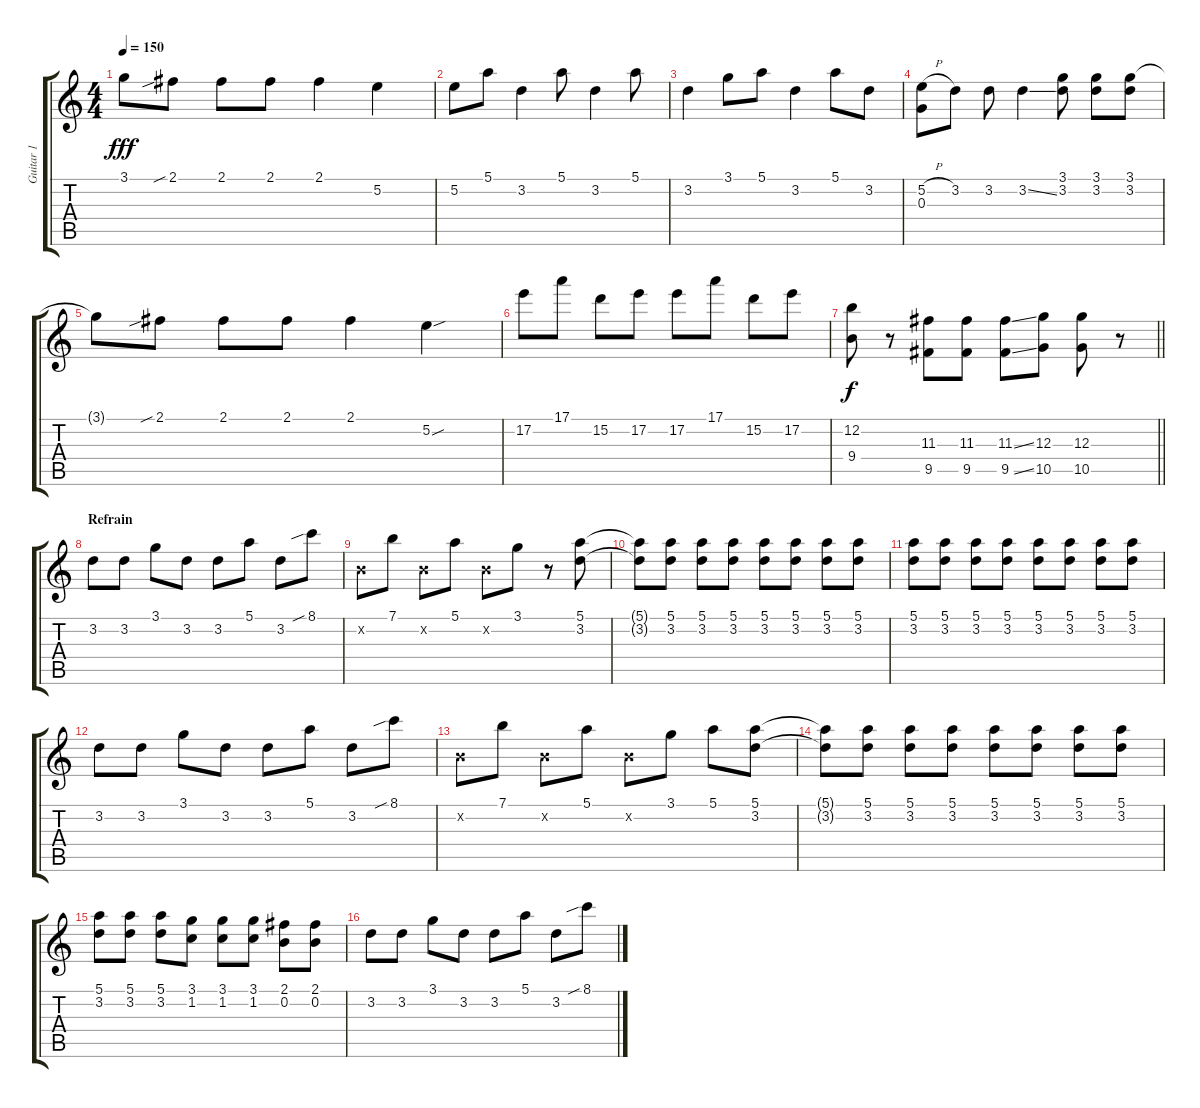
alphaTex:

\track ("Guitar 1" "Guitar 1") {instrument overdrivenguitar}
\staff {score tabs}
\tuning (E4 B3 G3 D3 A2 E2) {hide}
\ts (4 4)
\tempo 150
\clef g2
\ks c
3.1{t}.8{dy fff} 2.1{sib}.8 2.1.8 2.1.8 2.1.4 5.2.4 |
5.2.8 5.1.8 3.2.4 5.1.8 3.2.4 5.1.8 |
3.2.4 3.1.8 5.1.8 3.2.4 5.1.8 3.2.8 |
(5.2{h} 0.3).8{instrument overdrivenguitar} 3.2.8 3.2.8 3.2{ss}.4 (3.1 3.2).8 (3.1 3.2).8 (3.1 3.2).8 |
3.1{t}.8 2.1{sib}.8 2.1.8 2.1.8 2.1.4 5.2{sou}.4 |
17.2.8 17.1.8 15.2.8 17.2.8 17.2.8 17.1.8 15.2.8 17.2.8 |
\barLineRight lightlight
(12.2 9.4).8{dy f} r.8 (11.3 9.5).8 (11.3 9.5).8 (11.3{ss} 9.5{ss}).8 (12.3 10.5).8 (12.3 10.5).8 r.8 |
\section ("" "Refrain")
3.2.8{volume 15} 3.2.8 3.1.8 3.2.8 3.2.8 5.1.8 3.2.8 8.1{sib}.8 |
0.2{x}.8 7.1.8 0.2{x}.8 5.1.8 0.2{x}.8 3.1.8 r.8 (5.1 3.2).8 |
(5.1{t} 3.2{t}).8 (5.1 3.2).8 (5.1 3.2).8 (5.1 3.2).8 (5.1 3.2).8 (5.1 3.2).8 (5.1 3.2).8 (5.1 3.2).8 |
(5.1 3.2).8 (5.1 3.2).8 (5.1 3.2).8 (5.1 3.2).8 (5.1 3.2).8 (5.1 3.2).8 (5.1 3.2).8 (5.1 3.2).8 |
3.2.8 3.2.8 3.1.8 3.2.8 3.2.8 5.1.8 3.2.8 8.1{sib}.8 |
0.2{x}.8 7.1.8 0.2{x}.8 5.1.8 0.2{x}.8 3.1.8 5.1.8 (5.1 3.2).8 |
(5.1{t} 3.2{t}).8 (5.1 3.2).8 (5.1 3.2).8 (5.1 3.2).8 (5.1 3.2).8 (5.1 3.2).8 (5.1 3.2).8 (5.1 3.2).8 |
(5.1 3.2).8 (5.1 3.2).8 (5.1 3.2).8 (3.1 1.2).8 (3.1 1.2).8 (3.1 1.2).8 (2.1 0.2).8 (2.1 0.2).8 |
3.2.8 3.2.8 3.1.8 3.2.8 3.2.8 5.1.8 3.2.8 8.1{sib}.8
